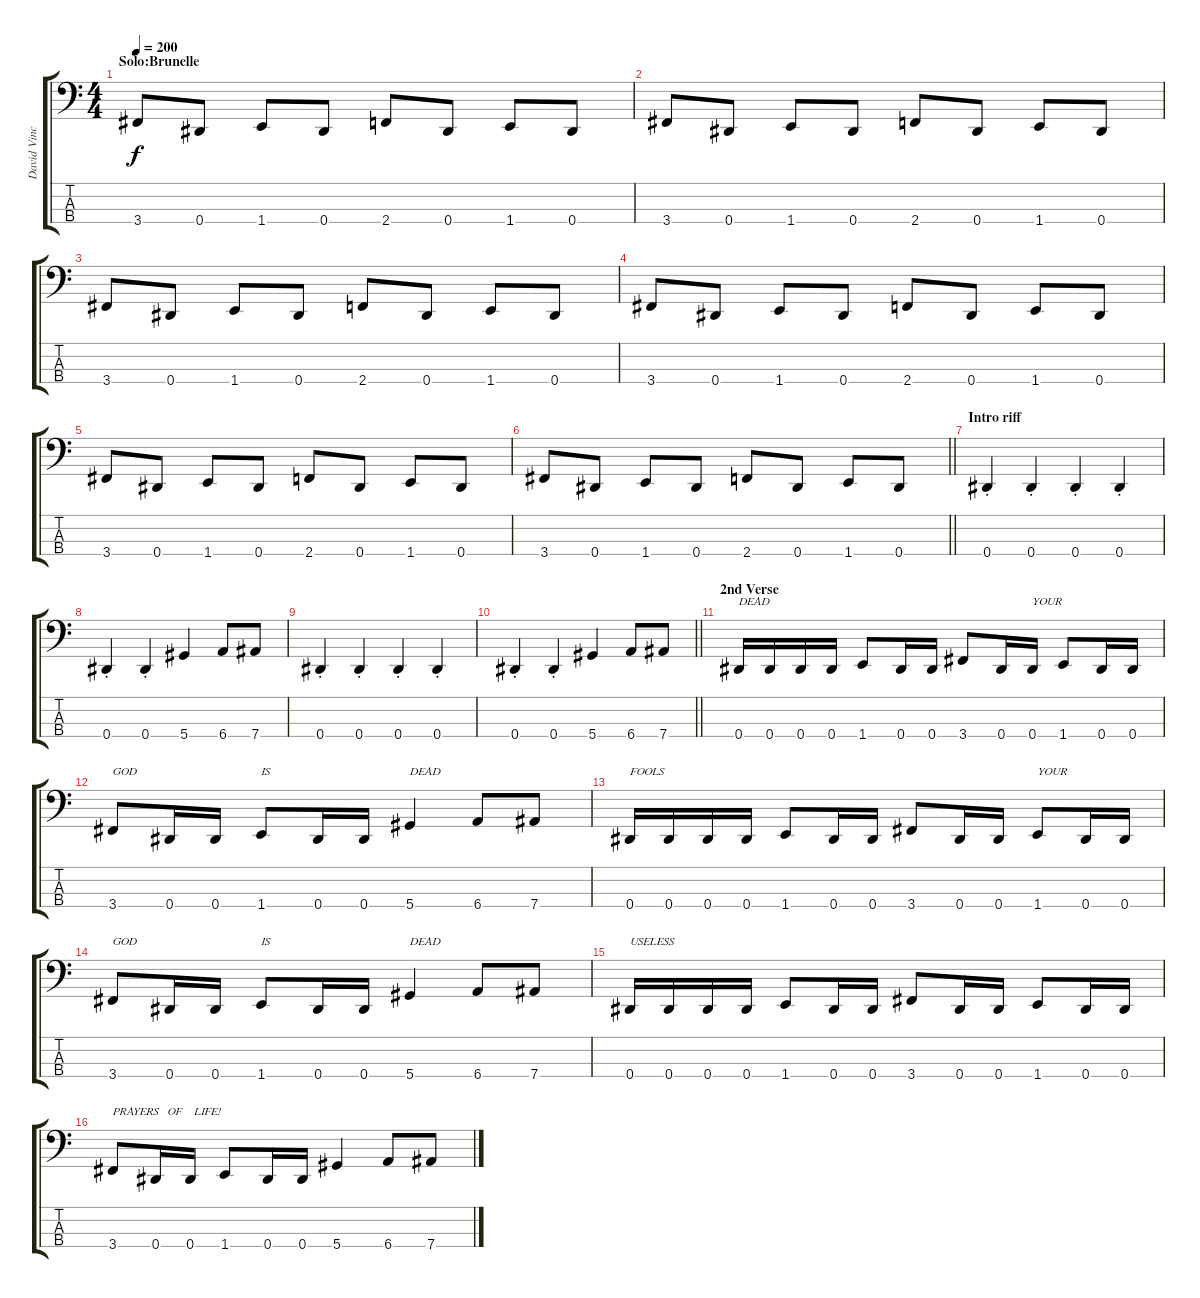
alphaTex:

\track ("David Vincent" "David Vinc") {instrument electricbasspick}
\staff {score tabs}
\tuning (Gb2 Db2 Ab1 Eb1) {hide}
\ts (4 4)
\section ("" "Solo:Brunelle")
\tempo 200
\clef f4
\ks c
3.4.8{dy f} 0.4.8 1.4.8 0.4.8 2.4.8 0.4.8 1.4.8 0.4.8 |
3.4.8 0.4.8 1.4.8 0.4.8 2.4.8 0.4.8 1.4.8 0.4.8 |
3.4.8 0.4.8 1.4.8 0.4.8 2.4.8 0.4.8 1.4.8 0.4.8 |
3.4.8 0.4.8 1.4.8 0.4.8 2.4.8 0.4.8 1.4.8 0.4.8 |
3.4.8 0.4.8 1.4.8 0.4.8 2.4.8 0.4.8 1.4.8 0.4.8 |
\barLineRight lightlight
3.4.8 0.4.8 1.4.8 0.4.8 2.4.8 0.4.8 1.4.8 0.4.8 |
\section ("" "Intro riff")
0.4{st}.4 0.4{st}.4 0.4{st}.4 0.4{st}.4 |
0.4{st}.4 0.4{st}.4 5.4.4 6.4.8 7.4.8 |
0.4{st}.4 0.4{st}.4 0.4{st}.4 0.4{st}.4 |
\barLineRight lightlight
0.4{st}.4 0.4{st}.4 5.4.4 6.4.8 7.4.8 |
\section ("" "2nd Verse")
0.4.16{txt "DEAD"} 0.4.16 0.4.16 0.4.16 1.4.8 0.4.16 0.4.16 3.4.8 0.4.16 0.4.16{txt "YOUR"} 1.4.8 0.4.16 0.4.16 |
3.4.8{txt "GOD "} 0.4.16 0.4.16 1.4.8{txt "IS"} 0.4.16 0.4.16 5.4.4{txt "DEAD"} 6.4.8 7.4.8 |
0.4.16{txt "FOOLS"} 0.4.16 0.4.16 0.4.16 1.4.8 0.4.16 0.4.16 3.4.8 0.4.16 0.4.16 1.4.8{txt "YOUR"} 0.4.16 0.4.16 |
3.4.8{txt "GOD"} 0.4.16 0.4.16 1.4.8{txt "IS"} 0.4.16 0.4.16 5.4.4{txt "DEAD"} 6.4.8 7.4.8 |
0.4.16{txt "USELESS"} 0.4.16 0.4.16 0.4.16 1.4.8 0.4.16 0.4.16 3.4.8 0.4.16 0.4.16 1.4.8 0.4.16 0.4.16 |
3.4.8{txt "PRAYERS   OF    LIFE!"} 0.4.16 0.4.16 1.4.8 0.4.16 0.4.16 5.4.4 6.4.8 7.4.8
